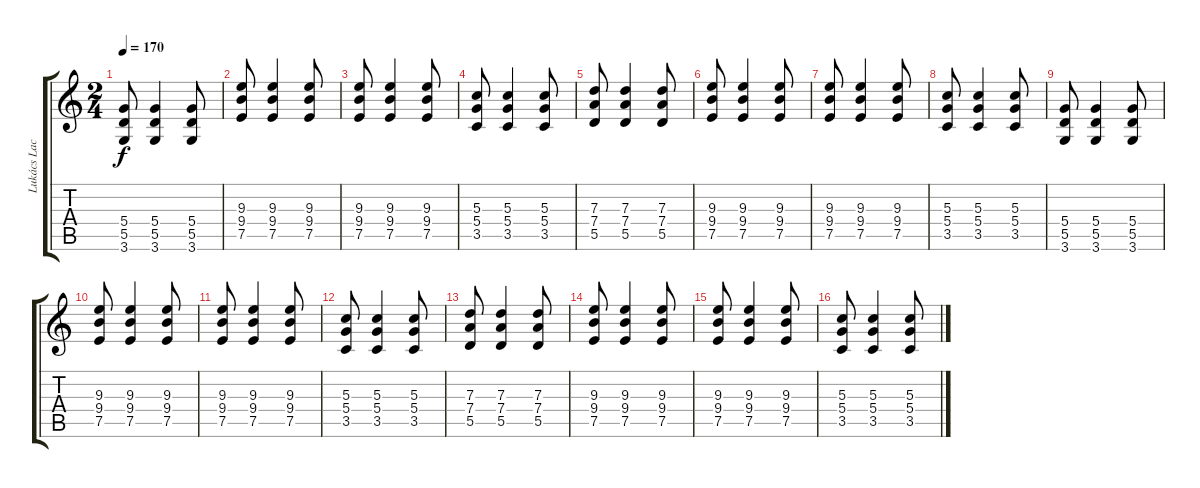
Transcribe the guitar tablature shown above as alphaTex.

\track ("Lukács Laci (gitár)" "Lukács Lac") {instrument overdrivenguitar}
\staff {score tabs}
\tuning (E4 B3 G3 D3 A2 E2) {hide}
\ts (2 4)
\tempo 170
\clef g2
\ks c
(5.4 5.5 3.6).8{dy f} (5.4 5.5 3.6).4 (5.4 5.5 3.6).8 |
(9.3 9.4 7.5).8 (9.3 9.4 7.5).4 (9.3 9.4 7.5).8 |
(9.3 9.4 7.5).8 (9.3 9.4 7.5).4 (9.3 9.4 7.5).8 |
(5.3 5.4 3.5).8 (5.3 5.4 3.5).4 (5.3 5.4 3.5).8 |
(7.3 7.4 5.5).8 (7.3 7.4 5.5).4 (7.3 7.4 5.5).8 |
(9.3 9.4 7.5).8 (9.3 9.4 7.5).4 (9.3 9.4 7.5).8 |
(9.3 9.4 7.5).8 (9.3 9.4 7.5).4 (9.3 9.4 7.5).8 |
(5.3 5.4 3.5).8 (5.3 5.4 3.5).4 (5.3 5.4 3.5).8 |
(5.4 5.5 3.6).8 (5.4 5.5 3.6).4 (5.4 5.5 3.6).8 |
(9.3 9.4 7.5).8 (9.3 9.4 7.5).4 (9.3 9.4 7.5).8 |
(9.3 9.4 7.5).8 (9.3 9.4 7.5).4 (9.3 9.4 7.5).8 |
(5.3 5.4 3.5).8 (5.3 5.4 3.5).4 (5.3 5.4 3.5).8 |
(7.3 7.4 5.5).8 (7.3 7.4 5.5).4 (7.3 7.4 5.5).8 |
(9.3 9.4 7.5).8 (9.3 9.4 7.5).4 (9.3 9.4 7.5).8 |
(9.3 9.4 7.5).8 (9.3 9.4 7.5).4 (9.3 9.4 7.5).8 |
(5.3 5.4 3.5).8 (5.3 5.4 3.5).4 (5.3 5.4 3.5).8
